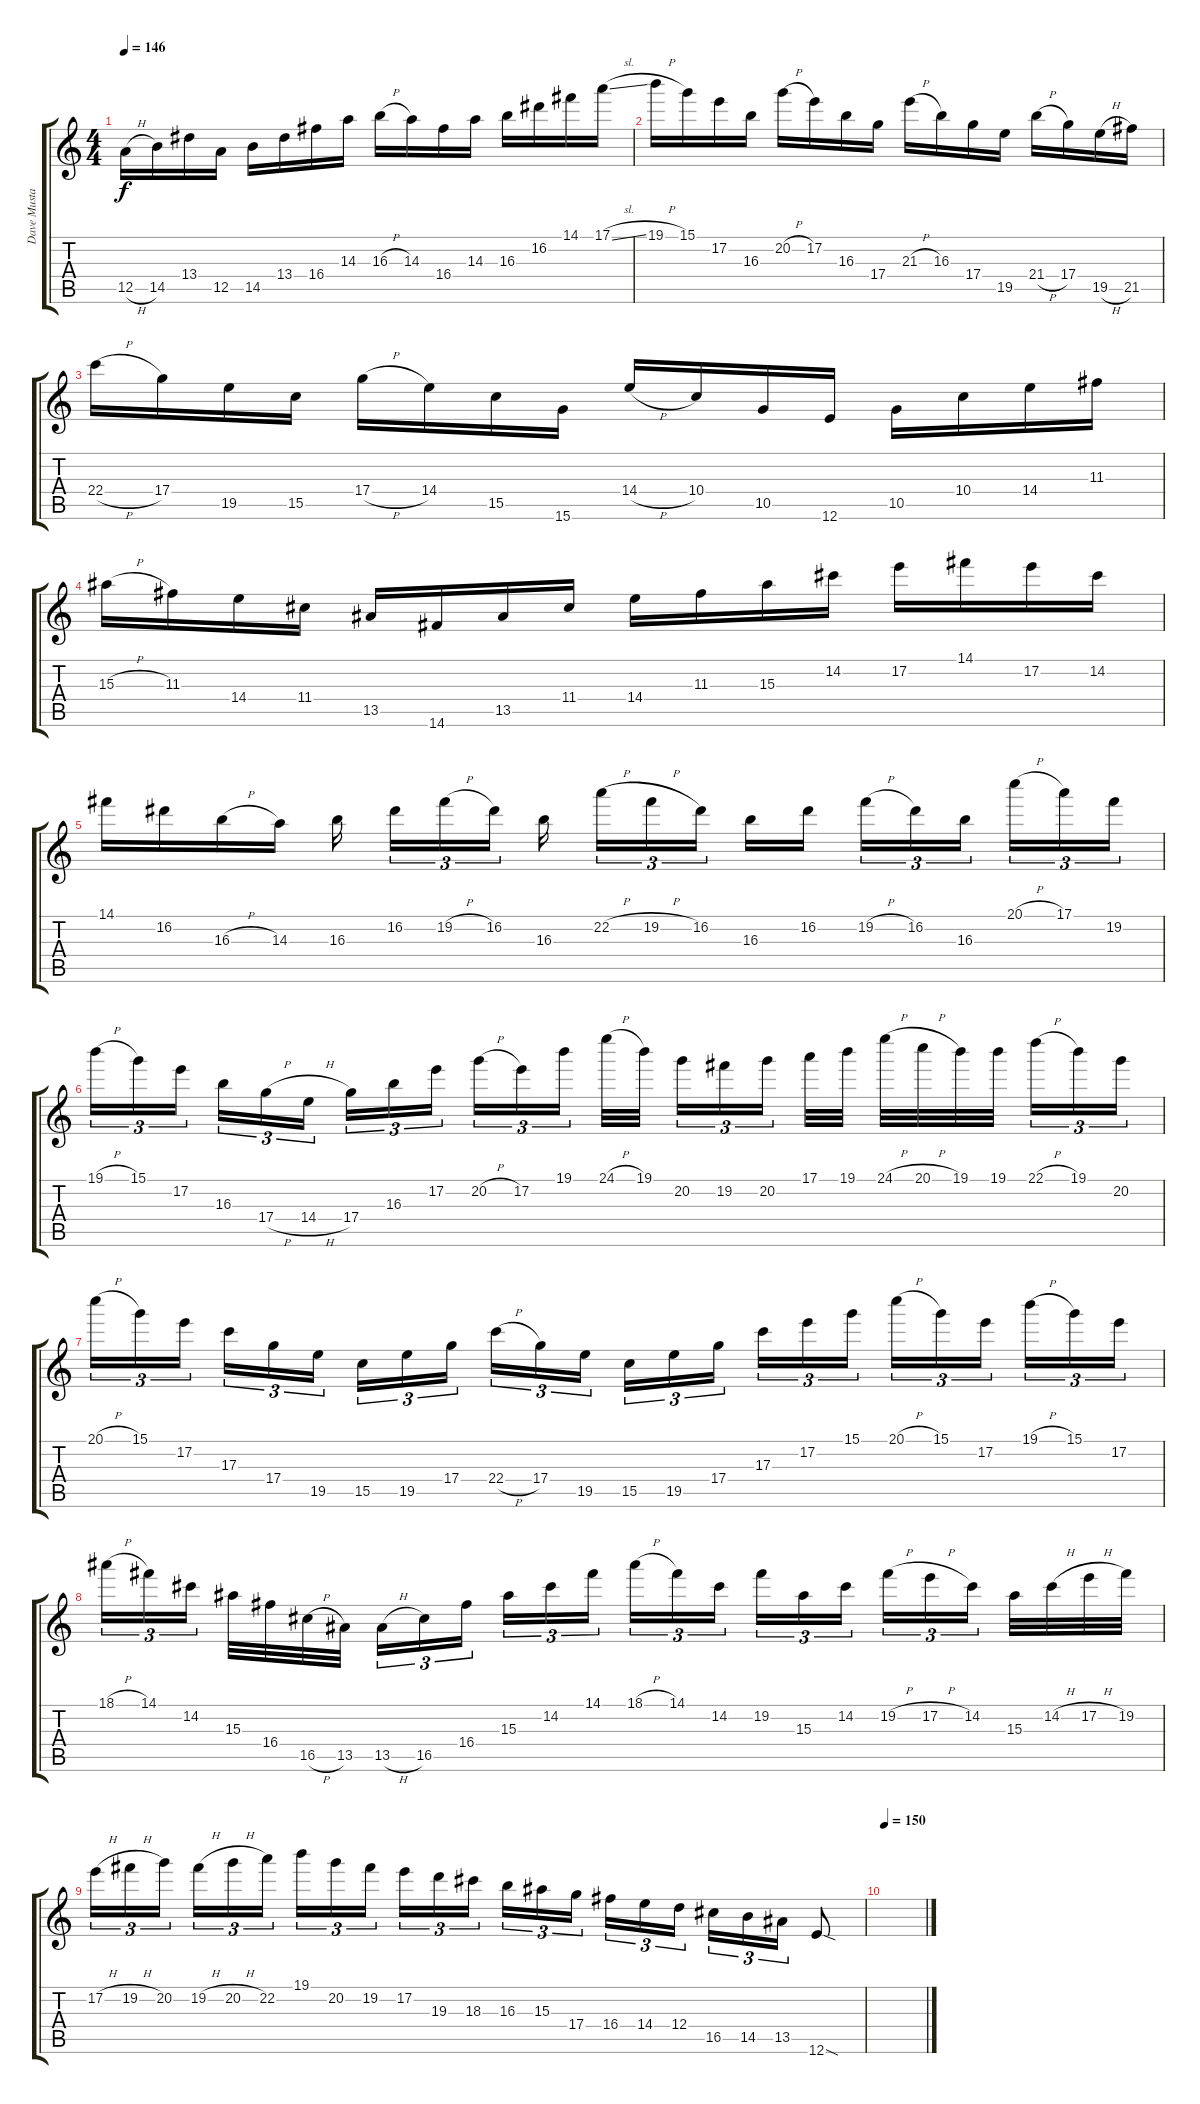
\track ("Dave Mustaine Nylon Solo" "Dave Musta") {instrument acousticguitarnylon}
\staff {score tabs}
\tuning (E4 B3 G3 D3 A2 E2) {hide}
\ts (4 4)
\tempo 146
\clef g2
\ks c
12.5{h}.16{dy f} 14.5.16 13.4.16 12.5.16 14.5.16 13.4.16 16.4.16 14.3.16 16.3{h}.16 14.3.16 16.4.16 14.3.16 16.3.16 16.2.16 14.1.16 17.1{sl}.16 |
19.1{h}.16 15.1.16 17.2.16 16.3.16 20.2{h}.16 17.2.16 16.3.16 17.4.16 21.3{h}.16 16.3.16 17.4.16 19.5.16 21.4{h}.16 17.4.16 19.5{h}.16 21.5.16 |
22.4{h}.16 17.4.16 19.5.16 15.5.16 17.4{h}.16 14.4.16 15.5.16 15.6.16 14.4{h}.16 10.4.16 10.5.16 12.6.16 10.5.16 10.4.16 14.4.16 11.3.16 |
15.3{h}.16 11.3.16 14.4.16 11.4.16 13.5.16 14.6.16 13.5.16 11.4.16 14.4.16 11.3.16 15.3.16 14.2.16 17.2.16 14.1.16 17.2.16 14.2.16 |
14.1.16 16.2.16 16.3{h}.16 14.3.16 16.3.16{beam splitsecondary} 16.2.16{tu (3 2)} 19.2{h}.16{tu (3 2)} 16.2.16{tu (3 2) beam splitsecondary} 16.3.16 22.2{h}.16{tu (3 2)} 19.2{h}.16{tu (3 2)} 16.2.16{tu (3 2) beam splitsecondary} 16.3.16 16.2.16 19.2{h}.16{tu (3 2)} 16.2.16{tu (3 2)} 16.3.16{tu (3 2) beam splitsecondary} 20.1{h}.16{tu (3 2)} 17.1.16{tu (3 2)} 19.2.16{tu (3 2)} |
19.1{h}.16{tu (3 2)} 15.1.16{tu (3 2)} 17.2.16{tu (3 2) beam splitsecondary} 16.3.16{tu (3 2)} 17.4{h}.16{tu (3 2)} 14.4{h}.16{tu (3 2)} 17.4.16{tu (3 2)} 16.3.16{tu (3 2)} 17.2.16{tu (3 2) beam splitsecondary} 20.2{h}.16{tu (3 2)} 17.2.16{tu (3 2)} 19.1.16{tu (3 2)} 24.1{h}.32 19.1.32{beam splitsecondary} 20.2.16{tu (3 2)} 19.2.16{tu (3 2)} 20.2.16{tu (3 2) beam splitsecondary} 17.1.32 19.1.32 24.1{h}.32 20.1{h}.32 19.1.32 19.1.32{beam splitsecondary} 22.1{h}.16{tu (3 2)} 19.1.16{tu (3 2)} 20.2.16{tu (3 2)} |
20.1{h}.16{tu (3 2)} 15.1.16{tu (3 2)} 17.2.16{tu (3 2) beam splitsecondary} 17.3.16{tu (3 2)} 17.4.16{tu (3 2)} 19.5.16{tu (3 2)} 15.5.16{tu (3 2)} 19.5.16{tu (3 2)} 17.4.16{tu (3 2) beam splitsecondary} 22.4{h}.16{tu (3 2)} 17.4.16{tu (3 2)} 19.5.16{tu (3 2)} 15.5.16{tu (3 2)} 19.5.16{tu (3 2)} 17.4.16{tu (3 2) beam splitsecondary} 17.3.16{tu (3 2)} 17.2.16{tu (3 2)} 15.1.16{tu (3 2)} 20.1{h}.16{tu (3 2)} 15.1.16{tu (3 2)} 17.2.16{tu (3 2) beam splitsecondary} 19.1{h}.16{tu (3 2)} 15.1.16{tu (3 2)} 17.2.16{tu (3 2)} |
18.1{h}.16{tu (3 2)} 14.1.16{tu (3 2)} 14.2.16{tu (3 2) beam splitsecondary} 15.3.32 16.4.32 16.5{h}.32 13.5.32 13.5{h}.16{tu (3 2)} 16.5.16{tu (3 2)} 16.4.16{tu (3 2) beam splitsecondary} 15.3.16{tu (3 2)} 14.2.16{tu (3 2)} 14.1.16{tu (3 2)} 18.1{h}.16{tu (3 2)} 14.1.16{tu (3 2)} 14.2.16{tu (3 2) beam splitsecondary} 19.2.16{tu (3 2)} 15.3.16{tu (3 2)} 14.2.16{tu (3 2)} 19.2{h}.16{tu (3 2)} 17.2{h}.16{tu (3 2)} 14.2.16{tu (3 2) beam splitsecondary} 15.3.32 14.2{h}.32 17.2{h}.32 19.2.32 |
17.2{h}.16{tu (3 2)} 19.2{h}.16{tu (3 2)} 20.2.16{tu (3 2) beam splitsecondary} 19.2{h}.16{tu (3 2)} 20.2{h}.16{tu (3 2)} 22.2.16{tu (3 2)} 19.1.16{tu (3 2)} 20.2.16{tu (3 2)} 19.2.16{tu (3 2) beam splitsecondary} 17.2.16{tu (3 2)} 19.3.16{tu (3 2)} 18.3.16{tu (3 2)} 16.3.16{tu (3 2)} 15.3.16{tu (3 2)} 17.4.16{tu (3 2) beam splitsecondary} 16.4.16{tu (3 2)} 14.4.16{tu (3 2)} 12.4.16{tu (3 2)} 16.5.16{tu (3 2)} 14.5.16{tu (3 2)} 13.5.16{tu (3 2)} 12.6{sod}.8 |
\tempo 150
